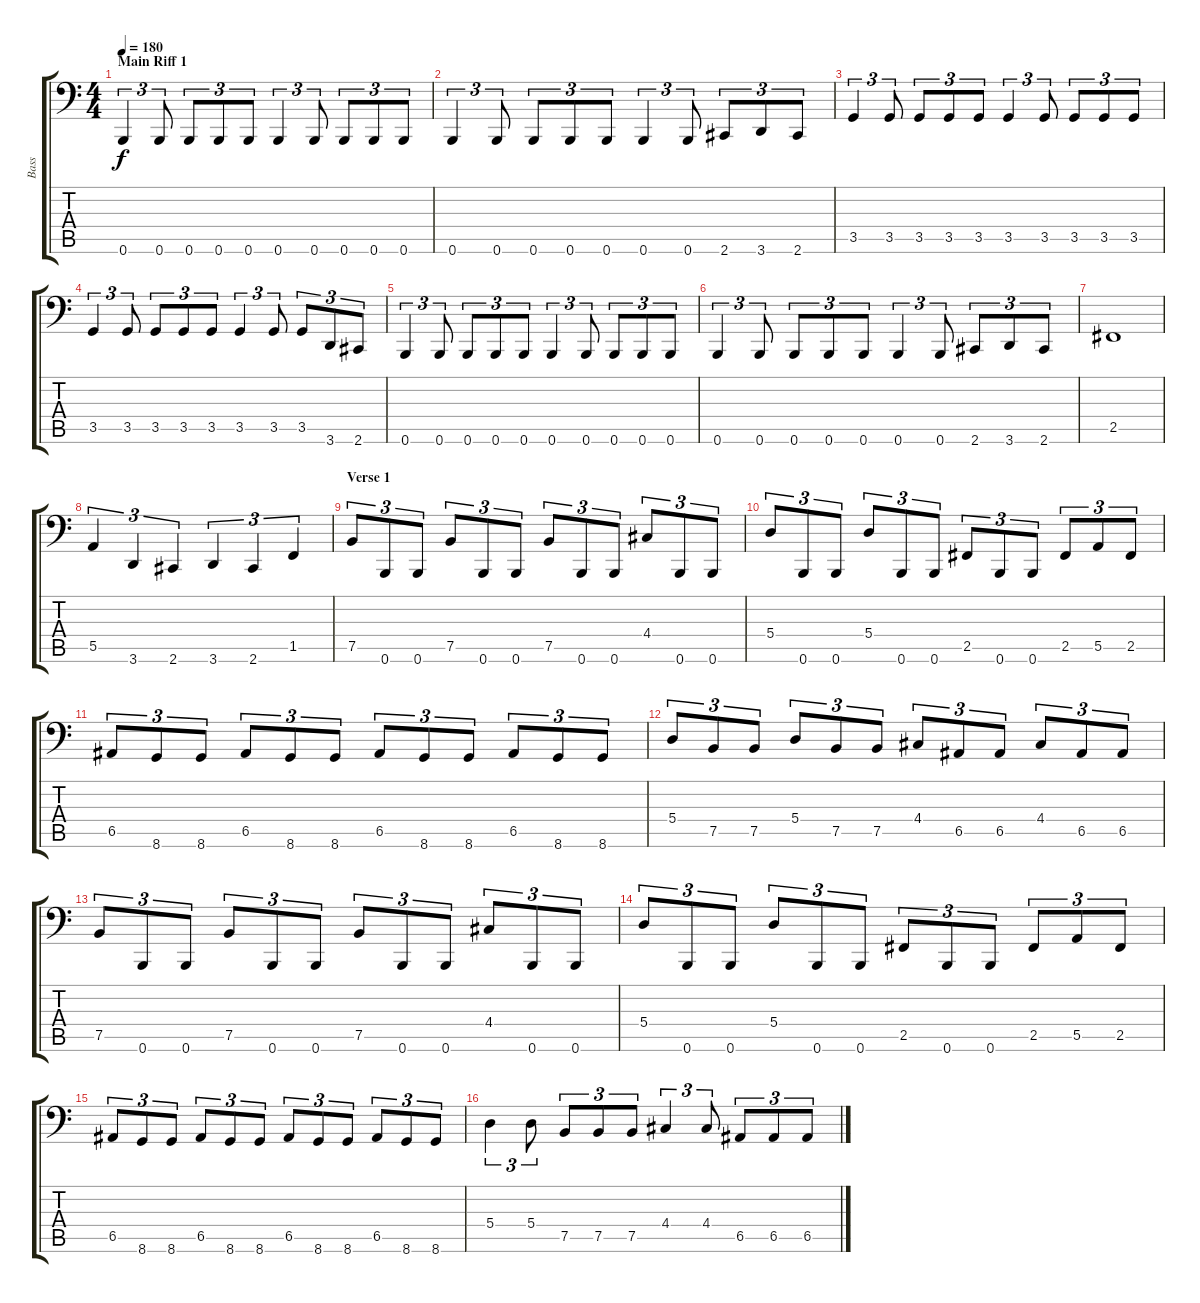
\track ("Bass" "Bass") {instrument electricbasspick}
\staff {score tabs}
\tuning (B2 Gb2 D2 A1 E1 B0) {hide}
\ts (4 4)
\section ("" "Main Riff 1")
\tempo 180
\clef f4
\ks c
0.6.4{tu (3 2) dy f} 0.6.8{tu (3 2)} 0.6.8{tu (3 2)} 0.6.8{tu (3 2)} 0.6.8{tu (3 2)} 0.6.4{tu (3 2)} 0.6.8{tu (3 2)} 0.6.8{tu (3 2)} 0.6.8{tu (3 2)} 0.6.8{tu (3 2)} |
0.6.4{tu (3 2)} 0.6.8{tu (3 2)} 0.6.8{tu (3 2)} 0.6.8{tu (3 2)} 0.6.8{tu (3 2)} 0.6.4{tu (3 2)} 0.6.8{tu (3 2)} 2.6.8{tu (3 2)} 3.6.8{tu (3 2)} 2.6.8{tu (3 2)} |
3.5.4{tu (3 2)} 3.5.8{tu (3 2)} 3.5.8{tu (3 2)} 3.5.8{tu (3 2)} 3.5.8{tu (3 2)} 3.5.4{tu (3 2)} 3.5.8{tu (3 2)} 3.5.8{tu (3 2)} 3.5.8{tu (3 2)} 3.5.8{tu (3 2)} |
3.5.4{tu (3 2)} 3.5.8{tu (3 2)} 3.5.8{tu (3 2)} 3.5.8{tu (3 2)} 3.5.8{tu (3 2)} 3.5.4{tu (3 2)} 3.5.8{tu (3 2)} 3.5.8{tu (3 2)} 3.6.8{tu (3 2)} 2.6.8{tu (3 2)} |
0.6.4{tu (3 2)} 0.6.8{tu (3 2)} 0.6.8{tu (3 2)} 0.6.8{tu (3 2)} 0.6.8{tu (3 2)} 0.6.4{tu (3 2)} 0.6.8{tu (3 2)} 0.6.8{tu (3 2)} 0.6.8{tu (3 2)} 0.6.8{tu (3 2)} |
0.6.4{tu (3 2)} 0.6.8{tu (3 2)} 0.6.8{tu (3 2)} 0.6.8{tu (3 2)} 0.6.8{tu (3 2)} 0.6.4{tu (3 2)} 0.6.8{tu (3 2)} 2.6.8{tu (3 2)} 3.6.8{tu (3 2)} 2.6.8{tu (3 2)} |
2.5.1 |
5.5.4{tu (3 2)} 3.6.4{tu (3 2)} 2.6.4{tu (3 2)} 3.6.4{tu (3 2)} 2.6.4{tu (3 2)} 1.5.4{tu (3 2)} |
\section ("" "Verse 1")
7.5.8{tu (3 2)} 0.6.8{tu (3 2)} 0.6.8{tu (3 2)} 7.5.8{tu (3 2)} 0.6.8{tu (3 2)} 0.6.8{tu (3 2)} 7.5.8{tu (3 2)} 0.6.8{tu (3 2)} 0.6.8{tu (3 2)} 4.4.8{tu (3 2)} 0.6.8{tu (3 2)} 0.6.8{tu (3 2)} |
5.4.8{tu (3 2)} 0.6.8{tu (3 2)} 0.6.8{tu (3 2)} 5.4.8{tu (3 2)} 0.6.8{tu (3 2)} 0.6.8{tu (3 2)} 2.5.8{tu (3 2)} 0.6.8{tu (3 2)} 0.6.8{tu (3 2)} 2.5.8{tu (3 2)} 5.5.8{tu (3 2)} 2.5.8{tu (3 2)} |
6.5.8{tu (3 2)} 8.6.8{tu (3 2)} 8.6.8{tu (3 2)} 6.5.8{tu (3 2)} 8.6.8{tu (3 2)} 8.6.8{tu (3 2)} 6.5.8{tu (3 2)} 8.6.8{tu (3 2)} 8.6.8{tu (3 2)} 6.5.8{tu (3 2)} 8.6.8{tu (3 2)} 8.6.8{tu (3 2)} |
5.4.8{tu (3 2)} 7.5.8{tu (3 2)} 7.5.8{tu (3 2)} 5.4.8{tu (3 2)} 7.5.8{tu (3 2)} 7.5.8{tu (3 2)} 4.4.8{tu (3 2)} 6.5.8{tu (3 2)} 6.5.8{tu (3 2)} 4.4.8{tu (3 2)} 6.5.8{tu (3 2)} 6.5.8{tu (3 2)} |
7.5.8{tu (3 2)} 0.6.8{tu (3 2)} 0.6.8{tu (3 2)} 7.5.8{tu (3 2)} 0.6.8{tu (3 2)} 0.6.8{tu (3 2)} 7.5.8{tu (3 2)} 0.6.8{tu (3 2)} 0.6.8{tu (3 2)} 4.4.8{tu (3 2)} 0.6.8{tu (3 2)} 0.6.8{tu (3 2)} |
5.4.8{tu (3 2)} 0.6.8{tu (3 2)} 0.6.8{tu (3 2)} 5.4.8{tu (3 2)} 0.6.8{tu (3 2)} 0.6.8{tu (3 2)} 2.5.8{tu (3 2)} 0.6.8{tu (3 2)} 0.6.8{tu (3 2)} 2.5.8{tu (3 2)} 5.5.8{tu (3 2)} 2.5.8{tu (3 2)} |
6.5.8{tu (3 2)} 8.6.8{tu (3 2)} 8.6.8{tu (3 2)} 6.5.8{tu (3 2)} 8.6.8{tu (3 2)} 8.6.8{tu (3 2)} 6.5.8{tu (3 2)} 8.6.8{tu (3 2)} 8.6.8{tu (3 2)} 6.5.8{tu (3 2)} 8.6.8{tu (3 2)} 8.6.8{tu (3 2)} |
5.4.4{tu (3 2)} 5.4.8{tu (3 2)} 7.5.8{tu (3 2)} 7.5.8{tu (3 2)} 7.5.8{tu (3 2)} 4.4.4{tu (3 2)} 4.4.8{tu (3 2)} 6.5.8{tu (3 2)} 6.5.8{tu (3 2)} 6.5.8{tu (3 2)}
